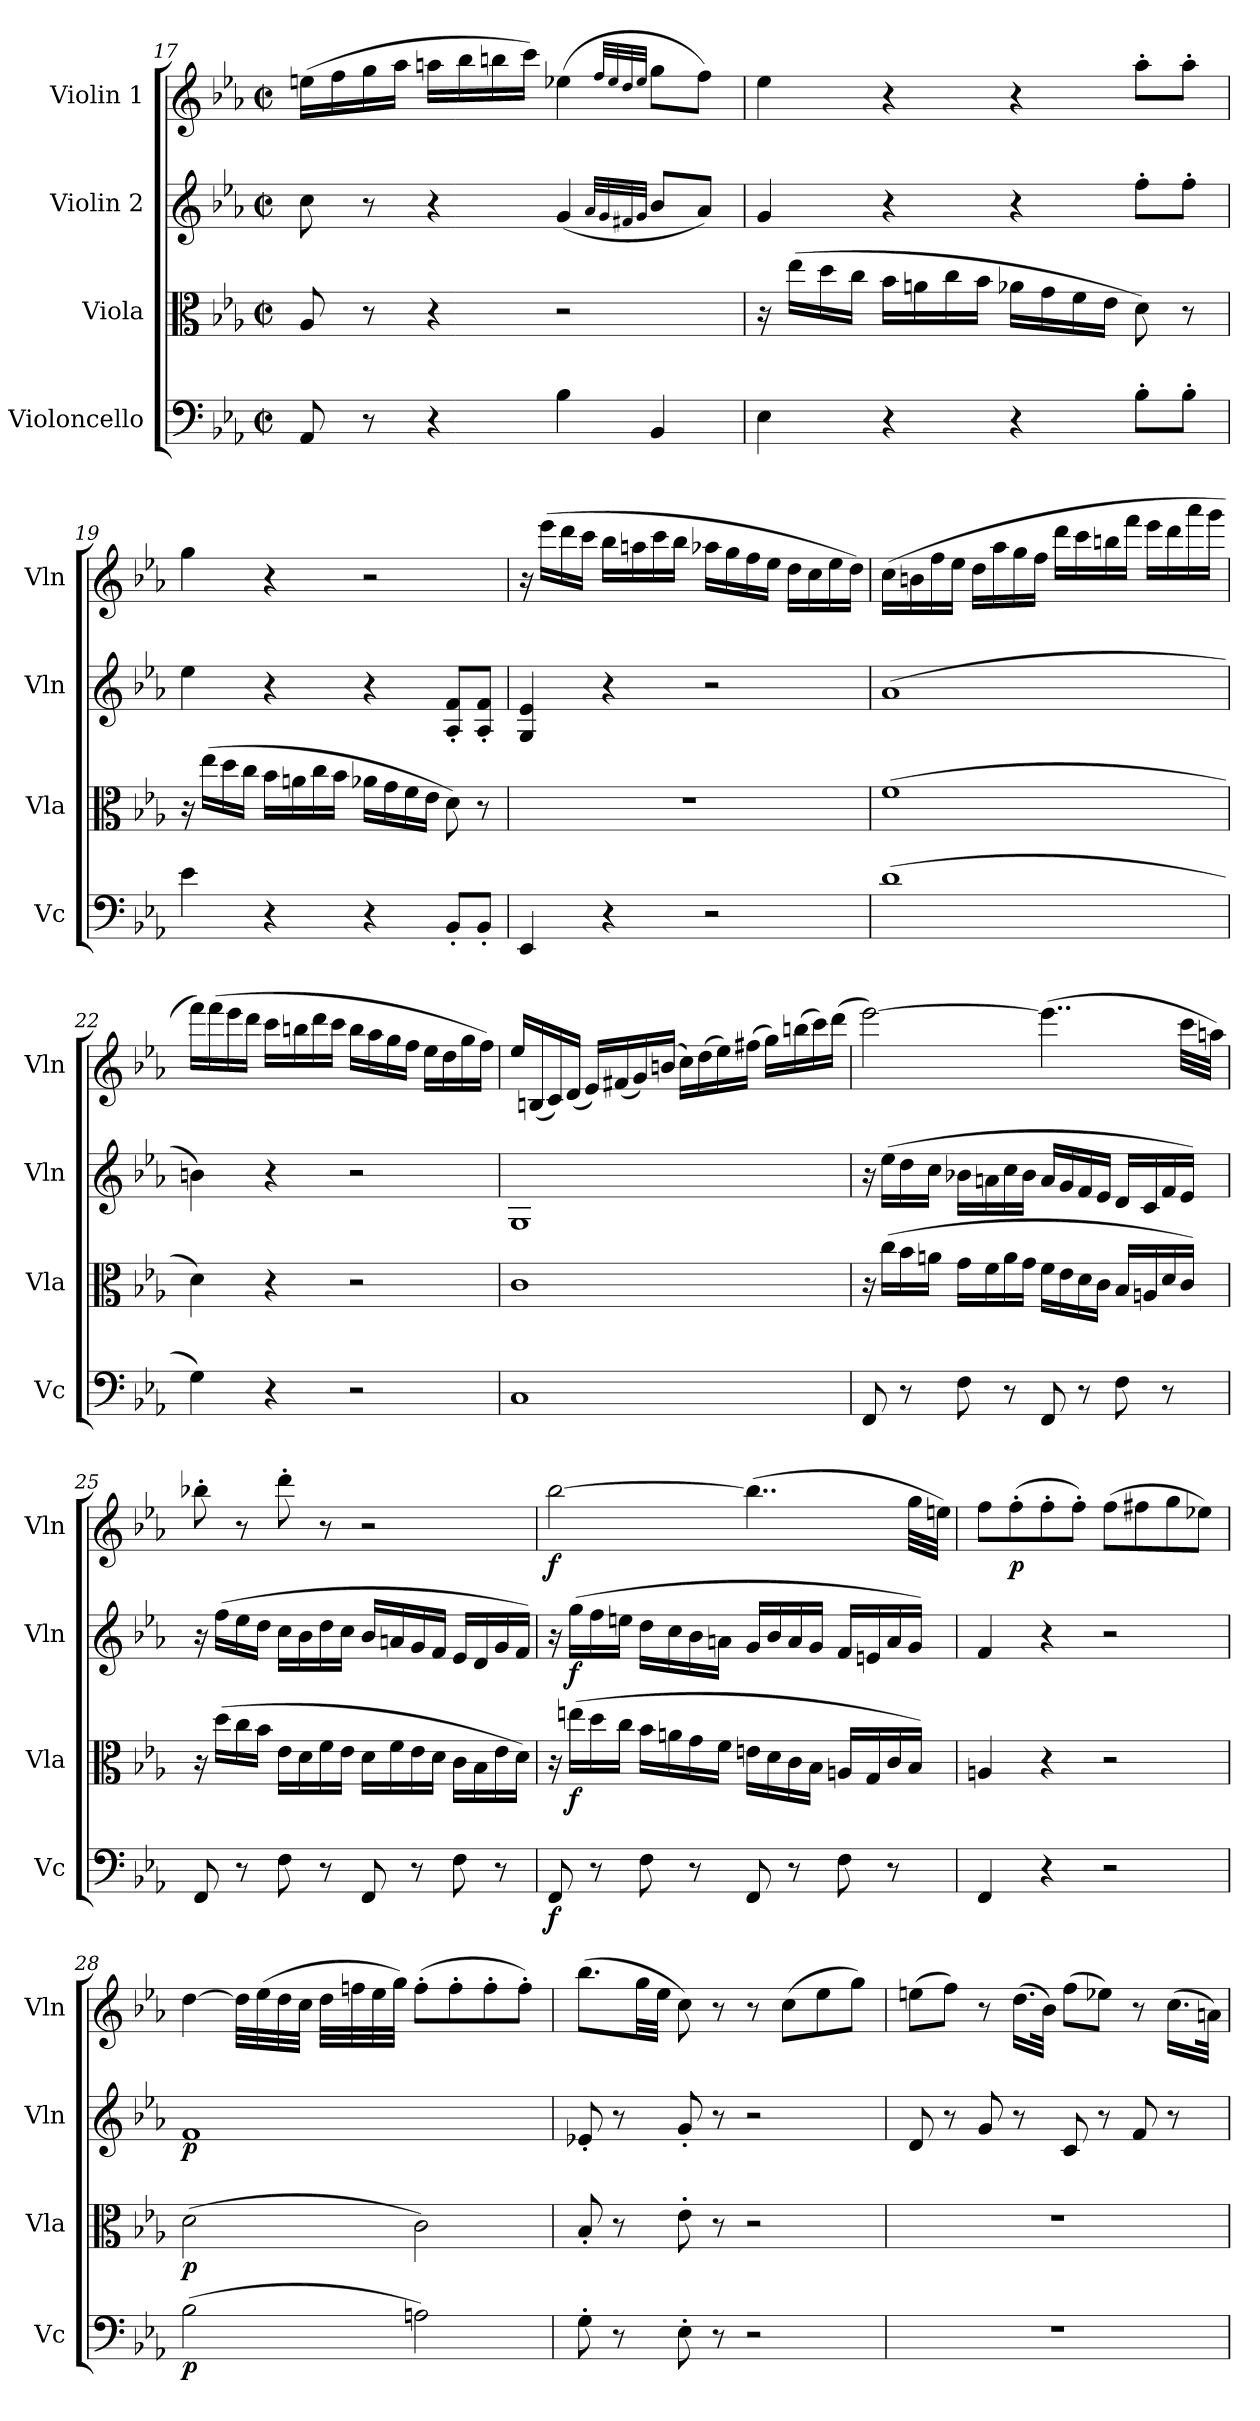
**kern	**dynam	**kern	**dynam	**kern	**dynam	**kern	**dynam
*part4	*part4	*part3	*part3	*part2	*part2	*part1	*part1
*staff4	*staff4	*staff3	*staff3	*staff2	*staff2	*staff1	*staff1
*I"Violoncello	*	*I"Viola	*	*I"Violin 2	*	*I"Violin 1	*
*I'Vc	*	*I'Vla	*	*I'Vln	*	*I'Vln	*
!!LO:PB:g=z
*clefF4	*	*clefC3	*	*clefG2	*	*clefG2	*
*k[b-e-a-]	*	*k[b-e-a-]	*	*k[b-e-a-]	*	*k[b-e-a-]	*
*M2/2	*	*M2/2	*	*M2/2	*	*M2/2	*
*met(c|)	*	*met(c|)	*	*met(c|)	*	*met(c|)	*
=17	=17	=17	=17	=17	=17	=17	=17
8AA-/	.	8A-/	.	8cc\	.	(16een\LL	.
.	.	.	.	.	.	16ff\	.
8r	.	8r	.	8r	.	16gg\	.
.	.	.	.	.	.	16aa-\JJ	.
4r	.	4r	.	4r	.	16aan\LL	.
.	.	.	.	.	.	16bb-\	.
.	.	.	.	.	.	16bbn\	.
.	.	.	.	.	.	16ccc\JJ)	.
4B-\	.	2r	.	(4g/	.	(4ee-X\	.
.	.	.	.	32qa-/LLL	.	32qff/LLL	.
.	.	.	.	32qg/	.	32qee-/	.
.	.	.	.	32qf#X/	.	32qdd/	.
.	.	.	.	32qg/JJJ	.	32qee-/JJJ	.
4BB-/	.	.	.	8b-/L	.	8gg\L	.
.	.	.	.	8a-/J)	.	8ff\J)	.
=18	=18	=18	=18	=18	=18	=18	=18
4E-\	.	16r	.	4g/	.	4ee-\	.
.	.	(16ee-\LL	.	.	.	.	.
.	.	16dd\	.	.	.	.	.
.	.	16cc\JJ	.	.	.	.	.
4r	.	16b-\LL	.	4r	.	4r	.
.	.	16an\	.	.	.	.	.
.	.	16cc\	.	.	.	.	.
.	.	16b-\JJ	.	.	.	.	.
4r	.	16a-X\LL	.	4r	.	4r	.
.	.	16g\	.	.	.	.	.
.	.	16f\	.	.	.	.	.
.	.	16e-\JJ	.	.	.	.	.
8B-'\L	.	8d\)	.	8ff'\L	.	8aa-'\L	.
8B-'\J	.	8r	.	8ff'\J	.	8aa-'\J	.
!!LO:LB:g=z
=19	=19	=19	=19	=19	=19	=19	=19
4e-\	.	16r	.	4ee-\	.	4gg\	.
.	.	(16ee-\LL	.	.	.	.	.
.	.	16dd\	.	.	.	.	.
.	.	16cc\JJ	.	.	.	.	.
4r	.	16b-\LL	.	4r	.	4r	.
.	.	16an\	.	.	.	.	.
.	.	16cc\	.	.	.	.	.
.	.	16b-\JJ	.	.	.	.	.
4r	.	16a-X\LL	.	4r	.	2r	.
.	.	16g\	.	.	.	.	.
.	.	16f\	.	.	.	.	.
.	.	16e-\JJ	.	.	.	.	.
8BB-'/L	.	8d\)	.	8A-/' 8f/'L	.	.	.
8BB-'/J	.	8r	.	8A-/' 8f/'J	.	.	.
=20	=20	=20	=20	=20	=20	=20	=20
4EE-/	.	1r	.	4G/ 4e-/	.	16r	.
.	.	.	.	.	.	(16eee-\LL	.
.	.	.	.	.	.	16ddd\	.
.	.	.	.	.	.	16ccc\JJ	.
4r	.	.	.	4r	.	16bb-\LL	.
.	.	.	.	.	.	16aan\	.
.	.	.	.	.	.	16ccc\	.
.	.	.	.	.	.	16bb-\JJ	.
2r	.	.	.	2r	.	16aa-X\LL	.
.	.	.	.	.	.	16gg\	.
.	.	.	.	.	.	16ff\	.
.	.	.	.	.	.	16ee-\JJ	.
.	.	.	.	.	.	16dd\LL	.
.	.	.	.	.	.	16cc\	.
.	.	.	.	.	.	16ee-\	.
.	.	.	.	.	.	16dd\JJ)	.
!!LO:LB:g=z
=21	=21	=21	=21	=21	=21	=21	=21
(1d	.	(1f	.	(1a-	.	(16cc\LL	.
.	.	.	.	.	.	16bn\	.
.	.	.	.	.	.	16ff\	.
.	.	.	.	.	.	16ee-\JJ	.
.	.	.	.	.	.	16dd\LL	.
.	.	.	.	.	.	16aa-\	.
.	.	.	.	.	.	16gg\	.
.	.	.	.	.	.	16ff\JJ	.
.	.	.	.	.	.	16ddd\LL	.
.	.	.	.	.	.	16ccc\	.
.	.	.	.	.	.	16bbn\	.
.	.	.	.	.	.	16fff\JJ	.
.	.	.	.	.	.	16eee-\LL	.
.	.	.	.	.	.	16ddd\	.
.	.	.	.	.	.	16aaa-\	.
.	.	.	.	.	.	16ggg\JJ	.
=22	=22	=22	=22	=22	=22	=22	=22
4G\)	.	4d\)	.	4bn\)	.	16fff\LL)	.
.	.	.	.	.	.	(16fff\	.
.	.	.	.	.	.	16eee-\	.
.	.	.	.	.	.	16ddd\JJ	.
4r	.	4r	.	4r	.	16ccc\LL	.
.	.	.	.	.	.	16bbn\	.
.	.	.	.	.	.	16ddd\	.
.	.	.	.	.	.	16ccc\JJ	.
2r	.	2r	.	2r	.	16bb\LL	.
.	.	.	.	.	.	16aa-\	.
.	.	.	.	.	.	16gg\	.
.	.	.	.	.	.	16ff\JJ	.
.	.	.	.	.	.	16ee-\LL	.
.	.	.	.	.	.	16dd\	.
.	.	.	.	.	.	16gg\	.
.	.	.	.	.	.	16ff\JJ)	.
!!LO:PB:g=z
=23	=23	=23	=23	=23	=23	=23	=23
1C	.	1c	.	1G	.	16ee-/LL	.
.	.	.	.	.	.	(16Bn/	.
.	.	.	.	.	.	16c/)	.
.	.	.	.	.	.	(16d/JJ	.
.	.	.	.	.	.	16e-/LL)	.
.	.	.	.	.	.	(16f#X/	.
.	.	.	.	.	.	16g/)	.
.	.	.	.	.	.	(16bn/JJ	.
.	.	.	.	.	.	16cc\LL)	.
.	.	.	.	.	.	(16dd\	.
.	.	.	.	.	.	16ee-\)	.
.	.	.	.	.	.	(16ff#X\JJ	.
.	.	.	.	.	.	16gg\LL)	.
.	.	.	.	.	.	(16bbn\	.
.	.	.	.	.	.	16ccc\)	.
.	.	.	.	.	.	(16ddd\JJ	.
=24	=24	=24	=24	=24	=24	=24	=24
8FF/	.	16r	.	16r	.	[2eee-\)	.
.	.	(16cc\LL	.	(16ee-\LL	.	.	.
8r	.	16b-\	.	16dd\	.	.	.
.	.	16an\JJ	.	16cc\JJ	.	.	.
8F\	.	16g\LL	.	16b-X\LL	.	.	.
.	.	16f\	.	16an\	.	.	.
8r	.	16a\	.	16cc\	.	.	.
.	.	16g\JJ	.	16b-\JJ	.	.	.
8FF/	.	16f\LL	.	16a/LL	.	(4..eee-\]	.
.	.	16e-\	.	16g/	.	.	.
8r	.	16d\	.	16f/	.	.	.
.	.	16c\JJ	.	16e-/JJ	.	.	.
8F\	.	16B-/LL	.	16d/LL	.	.	.
.	.	16An/	.	16c/	.	.	.
8r	.	16d/	.	16f/	.	.	.
.	.	16c/JJ)	.	16e-/JJ)	.	32ccc\LLL	.
.	.	.	.	.	.	32aan\JJJ)	.
!!LO:LB:g=z
=25	=25	=25	=25	=25	=25	=25	=25
8FF/	.	16r	.	16r	.	8bb-X'\	.
.	.	(16dd\LL	.	(16ff\LL	.	.	.
8r	.	16cc\	.	16ee-\	.	8r	.
.	.	16b-\JJ	.	16dd\JJ	.	.	.
8F\	.	16e-\LL	.	16cc\LL	.	8ddd'\	.
.	.	16d\	.	16b-\	.	.	.
8r	.	16f\	.	16dd\	.	8r	.
.	.	16e-\JJ	.	16cc\JJ	.	.	.
8FF/	.	16d\LL	.	16b-/LL	.	2r	.
.	.	16f\	.	16an/	.	.	.
8r	.	16e-\	.	16g/	.	.	.
.	.	16d\JJ	.	16f/JJ	.	.	.
8F\	.	16c\LL	.	16e-/LL	.	.	.
.	.	16B-\	.	16d/	.	.	.
8r	.	16e-\	.	16g/	.	.	.
.	.	16d\JJ)	.	16f/JJ)	.	.	.
=26	=26	=26	=26	=26	=26	=26	=26
!	!LO:DY:b	!	!	!	!	!	!LO:DY:b
8FF/	f	16r	.	16r	.	[2bb-\	f
!	!	!	!LO:DY:b	!	!LO:DY:b	!	!
.	.	(16een\LL	f	(16gg\LL	f	.	.
8r	.	16dd\	.	16ff\	.	.	.
.	.	16cc\JJ	.	16een\JJ	.	.	.
8F\	.	16b-\LL	.	16dd\LL	.	.	.
.	.	16an\	.	16cc\	.	.	.
8r	.	16g\	.	16b-\	.	.	.
.	.	16f\JJ	.	16an\JJ	.	.	.
8FF/	.	16en\LL	.	16g/LL	.	(4..bb-\]	.
.	.	16d\	.	16b-/	.	.	.
8r	.	16c\	.	16a/	.	.	.
.	.	16B-\JJ	.	16g/JJ	.	.	.
8F\	.	16An/LL	.	16f/LL	.	.	.
.	.	16G/	.	16en/	.	.	.
8r	.	16c/	.	16a/	.	.	.
.	.	16B-/JJ)	.	16g/JJ)	.	32gg\LLL	.
.	.	.	.	.	.	32een\JJJ)	.
!!LO:LB:g=z
=27	=27	=27	=27	=27	=27	=27	=27
4FF/	.	4An/	.	4f/	.	8ff\L	.
!	!	!	!	!	!	!	!LO:DY:b
.	.	.	.	.	.	(8ff'\	p
4r	.	4r	.	4r	.	8ff'\	.
.	.	.	.	.	.	8ff'\J)	.
2r	.	2r	.	2r	.	(8ff\L	.
.	.	.	.	.	.	8ff#X\	.
.	.	.	.	.	.	8gg\	.
.	.	.	.	.	.	8ee-X\J)	.
=28	=28	=28	=28	=28	=28	=28	=28
!	!LO:DY:b	!	!LO:DY:b	!	!LO:DY:b	!	!
(2B-\	p	(2d\	p	1f	p	[4dd\	.
.	.	.	.	.	.	32dd\LLL]	.
.	.	.	.	.	.	(32ee-\	.
.	.	.	.	.	.	32dd\	.
.	.	.	.	.	.	32cc\JJJ	.
.	.	.	.	.	.	32dd\LLL	.
.	.	.	.	.	.	32ffn\	.
.	.	.	.	.	.	32ee-\	.
.	.	.	.	.	.	32gg\JJJ)	.
2An\)	.	2c\)	.	.	.	(8ff'\L	.
.	.	.	.	.	.	8ff'\	.
.	.	.	.	.	.	8ff'\	.
.	.	.	.	.	.	8ff'\J)	.
=29	=29	=29	=29	=29	=29	=29	=29
8G'\	.	8B-'/	.	8e-X'/	.	(8.bb-\L	.
8r	.	8r	.	8r	.	.	.
.	.	.	.	.	.	32gg\LL	.
.	.	.	.	.	.	32ee-\JJJ	.
8E-'\	.	8e-'\	.	8g'/	.	8cc\)	.
8r	.	8r	.	8r	.	8r	.
2r	.	2r	.	2r	.	8r	.
.	.	.	.	.	.	(8cc\L	.
.	.	.	.	.	.	8ee-\	.
.	.	.	.	.	.	8gg\J)	.
=30	=30	=30	=30	=30	=30	=30	=30
1r	.	1r	.	8d/	.	(8een\L	.
.	.	.	.	8r	.	8ff\J)	.
.	.	.	.	8g/	.	8r	.
.	.	.	.	8r	.	(16.dd\LL	.
.	.	.	.	.	.	32b-\JJk)	.
.	.	.	.	8c/	.	(8ff\L	.
.	.	.	.	8r	.	8ee-X\J)	.
.	.	.	.	8f/	.	8r	.
.	.	.	.	8r	.	(16.cc\LL	.
.	.	.	.	.	.	32an\JJk)	.
=	=	=	=	=	=	=	=
*-	*-	*-	*-	*-	*-	*-	*-
